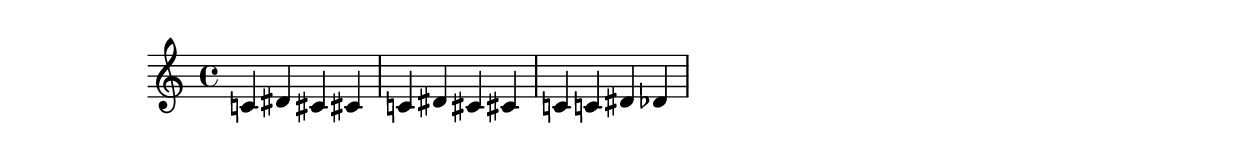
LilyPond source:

%% Do not edit this file; it is auto-generated from input/new
%% This file is in the public domain.
%% Note: this file works from version 2.12.0
\version "2.13.1"

\header {
%% Translation of GIT committish: 70f455b078620f842672c64c66d87a08158a24ac
  doctitlees = "Alteraciones de estilo dodecafónico para todas las notas, incluidas las naturales"
  texidoces = "
En las obras de principios del s.XX, empezando por Schoenberg, Berg y
Webern (la \"Segunda\" escuela de Viena), cada nota de la escala de
doce tonos se debe tratar con igualdad, sin ninguna jerarquía como los
grados clásicos tonales.  Por tanto, estos compositores imprimen una
alteración accidental para cada nota, incluso en las notas naturales,
para enfatizar su nuevo enfoque de la teoría y el lenguaje musicales.

Este fragmento de código muestra cómo conseguir dichas reglas de
notación.

"

%% Translation of GIT committish: e75f1604a1b866c853dee42dbffcb7800c706a5f
  texidocde = "
 In Werken des fürhen 20. Jahrhundert, angefangen mit Schönberg, Berg
 und Webern (die zweite Wiener Schule), wird jeder Ton der 
 Zwölftonleiter als gleichwertig erachtet, ohne hierarchische
 Ordnung.  Deshalb wird in dieser Musik für jede Note ein Versetzungszeichen
 ausgegeben, auch für unalterierte Tonhöhen, um das neue Verständnis
 der Musiktheorie und Musiksprache zu verdeutlichen.
 
 Dieser Schnipsel zeigt, wie derartige Notationsregeln zu erstellen sind.
 "
  doctitlede = "Versetzungszeichen für jede Note im Stil der Zwölftonmusik"

  lsrtags = "pitches"
  texidoc = "In early 20th century works, starting with Schoenberg,
Berg and Webern (the \"Second\" Viennese school), every pitch in the
twelve-tone scale has to be regarded as equal, without any hierarchy
such as the classical (tonal) degrees.  Therefore, these composers
print one accidental for each note, even at natural pitches, to
emphasize their new approach to music theory and language.

This snippet shows how to achieve such notation rules. 
"

  doctitle = "Dodecaphonic-style accidentals for each note including naturals"
} % begin verbatim


\score {
  \new Staff {
    #(set-accidental-style 'dodecaphonic)
    c'4 dis' cis' cis'
    c'4 dis' cis' cis'
    c'4 c' dis' des'
  }
  \layout {
    \context {
      \Staff
      \remove "Key_engraver"
    }
  }
}
